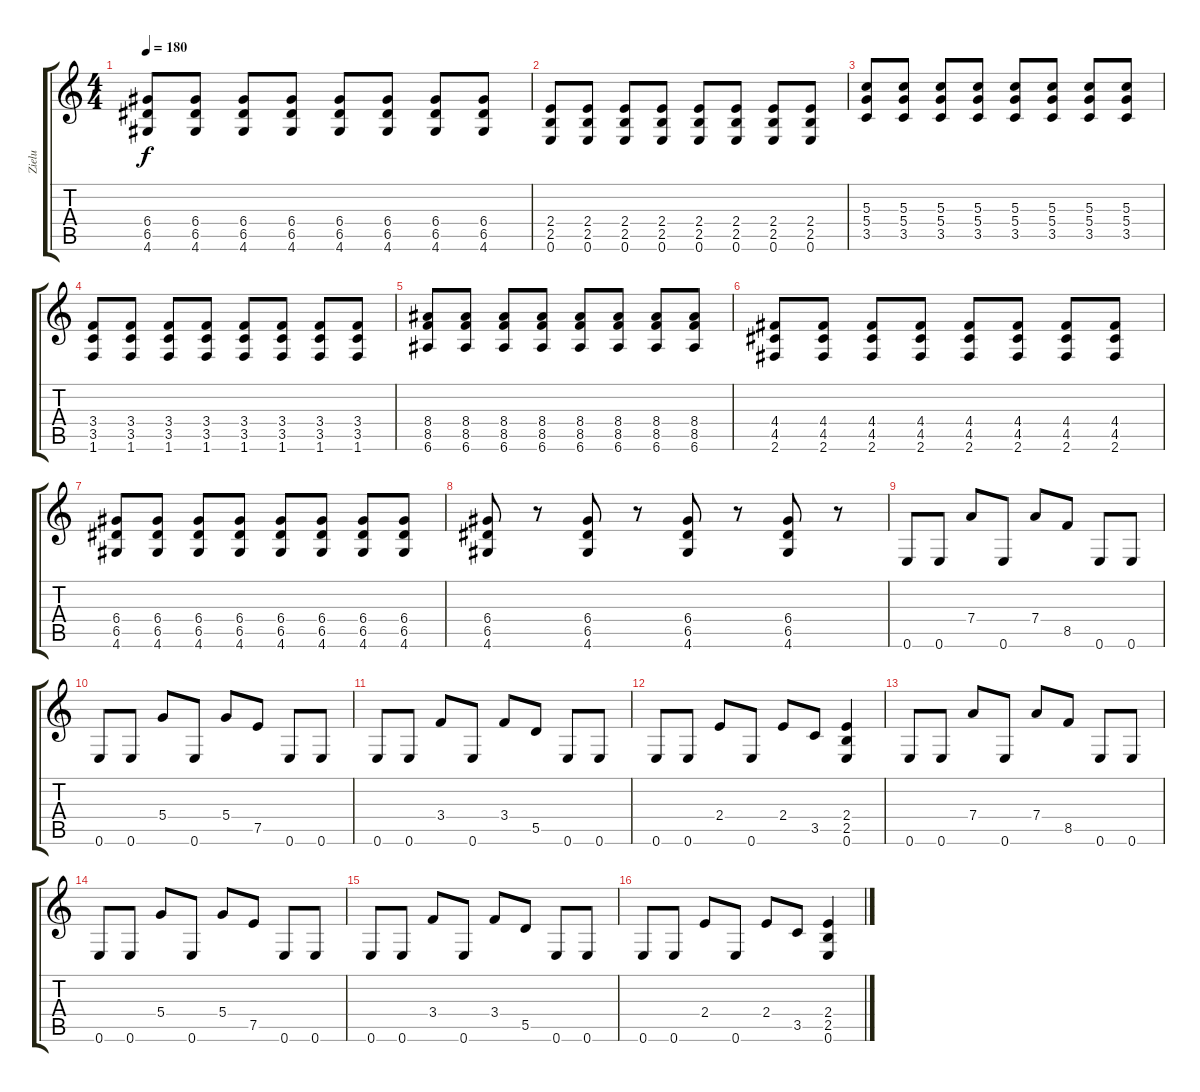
\track ("Zielu" "Zielu") {instrument distortionguitar}
\staff {score tabs}
\tuning (E4 B3 G3 D3 A2 E2) {hide}
\ts (4 4)
\tempo 180
\clef g2
\ks c
(6.4 6.5 4.6).8{dy f} (6.4 6.5 4.6).8 (6.4 6.5 4.6).8 (6.4 6.5 4.6).8 (6.4 6.5 4.6).8 (6.4 6.5 4.6).8 (6.4 6.5 4.6).8 (6.4 6.5 4.6).8 |
(2.4 2.5 0.6).8 (2.4 2.5 0.6).8 (2.4 2.5 0.6).8 (2.4 2.5 0.6).8 (2.4 2.5 0.6).8 (2.4 2.5 0.6).8 (2.4 2.5 0.6).8 (2.4 2.5 0.6).8 |
(5.3 5.4 3.5).8 (5.3 5.4 3.5).8 (5.3 5.4 3.5).8 (5.3 5.4 3.5).8 (5.3 5.4 3.5).8 (5.3 5.4 3.5).8 (5.3 5.4 3.5).8 (5.3 5.4 3.5).8 |
(3.4 3.5 1.6).8 (3.4 3.5 1.6).8 (3.4 3.5 1.6).8 (3.4 3.5 1.6).8 (3.4 3.5 1.6).8 (3.4 3.5 1.6).8 (3.4 3.5 1.6).8 (3.4 3.5 1.6).8 |
(8.4 8.5 6.6).8 (8.4 8.5 6.6).8 (8.4 8.5 6.6).8 (8.4 8.5 6.6).8 (8.4 8.5 6.6).8 (8.4 8.5 6.6).8 (8.4 8.5 6.6).8 (8.4 8.5 6.6).8 |
(4.4 4.5 2.6).8 (4.4 4.5 2.6).8 (4.4 4.5 2.6).8 (4.4 4.5 2.6).8 (4.4 4.5 2.6).8 (4.4 4.5 2.6).8 (4.4 4.5 2.6).8 (4.4 4.5 2.6).8 |
(6.4 6.5 4.6).8 (6.4 6.5 4.6).8 (6.4 6.5 4.6).8 (6.4 6.5 4.6).8 (6.4 6.5 4.6).8 (6.4 6.5 4.6).8 (6.4 6.5 4.6).8 (6.4 6.5 4.6).8 |
(6.4 6.5 4.6).8 r.8 (6.4 6.5 4.6).8 r.8 (6.4 6.5 4.6).8 r.8 (6.4 6.5 4.6).8 r.8 |
0.6.8 0.6.8 7.4.8 0.6.8 7.4.8 8.5.8 0.6.8 0.6.8 |
0.6.8 0.6.8 5.4.8 0.6.8 5.4.8 7.5.8 0.6.8 0.6.8 |
0.6.8 0.6.8 3.4.8 0.6.8 3.4.8 5.5.8 0.6.8 0.6.8 |
0.6.8 0.6.8 2.4.8 0.6.8 2.4.8 3.5.8 (2.4 2.5 0.6).4 |
0.6.8 0.6.8 7.4.8 0.6.8 7.4.8 8.5.8 0.6.8 0.6.8 |
0.6.8 0.6.8 5.4.8 0.6.8 5.4.8 7.5.8 0.6.8 0.6.8 |
0.6.8 0.6.8 3.4.8 0.6.8 3.4.8 5.5.8 0.6.8 0.6.8 |
0.6.8 0.6.8 2.4.8 0.6.8 2.4.8 3.5.8 (2.4 2.5 0.6).4
